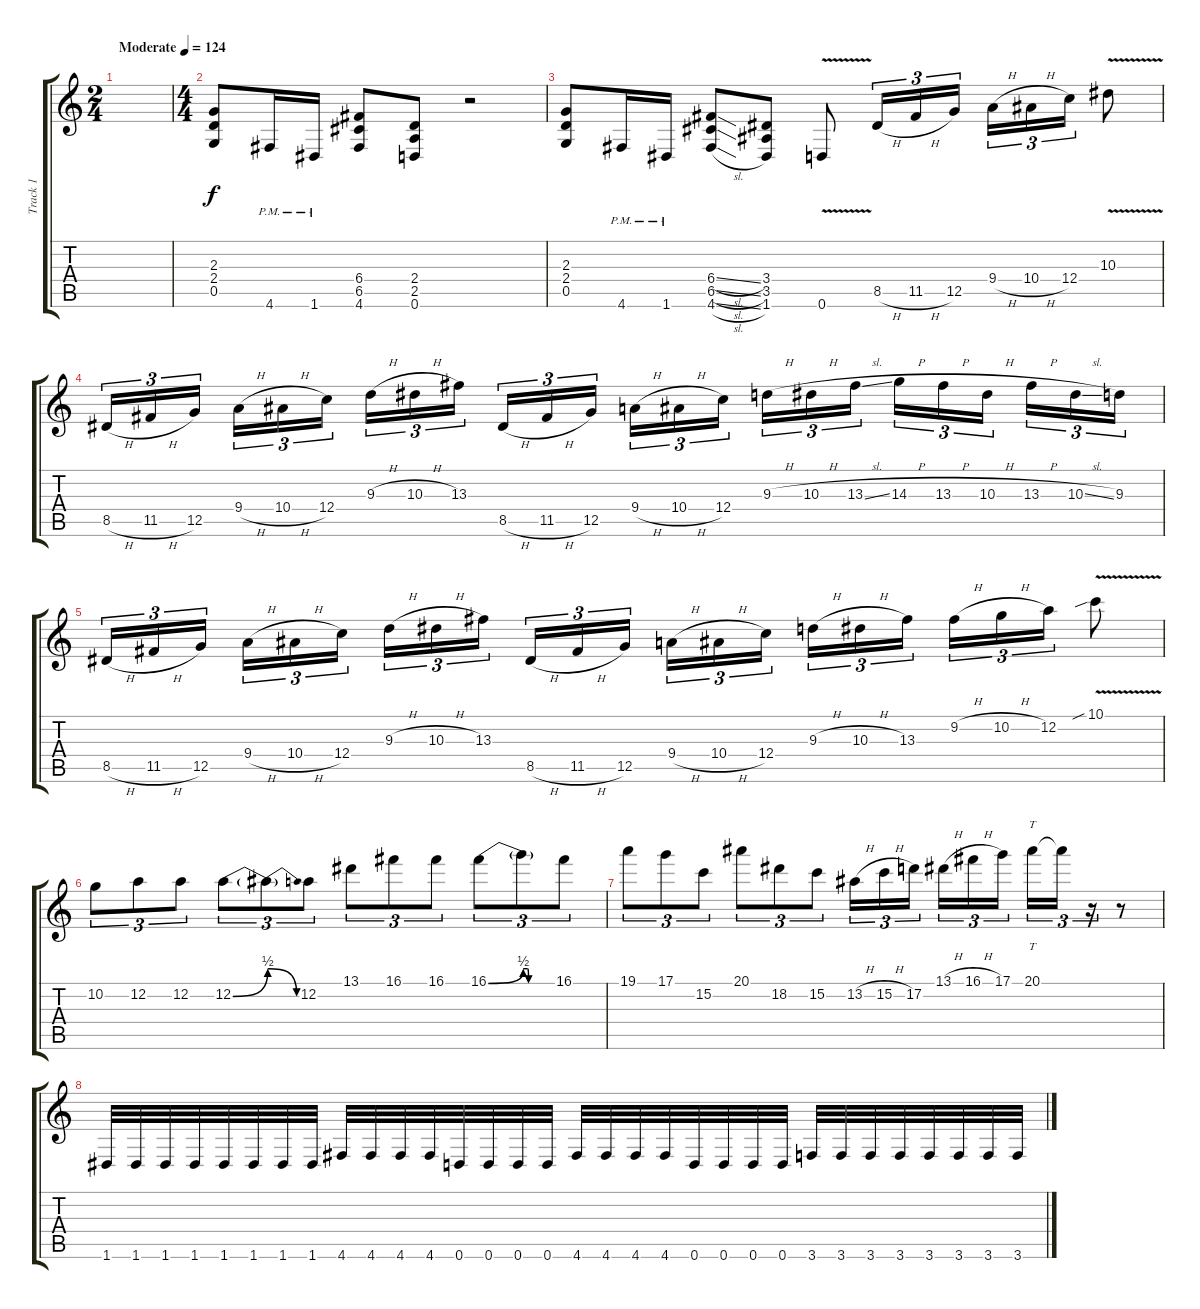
\track ("Track 1" "Track 1") {instrument distortionguitar}
\staff {score tabs}
\tuning (D4 A3 F3 C3 G2 D2) {hide}
\ts (2 4)
\tempo (124 "Moderate")
\clef g2
\ks c
|
\ts (4 4)
(2.3 2.4 0.5).8 4.6{pm}.16 1.6{pm}.16 (6.4 6.5 4.6).8 (2.4 2.5 0.6).8 r.2 |
(2.3 2.4 0.5).8 4.6{pm}.16 1.6{pm}.16 (6.4{sl} 6.5{sl} 4.6{sl}).8 (3.4 3.5 1.6).8 0.6{v}.8 8.5{h}.16{tu (3 2)} 11.5{h}.16{tu (3 2)} 12.5.16{tu (3 2)} 9.4{h}.16{tu (3 2)} 10.4{h}.16{tu (3 2)} 12.4.16{tu (3 2)} 10.3{v}.8 |
8.5{h}.16{tu (3 2)} 11.5{h}.16{tu (3 2)} 12.5.16{tu (3 2) beam splitsecondary} 9.4{h}.16{tu (3 2)} 10.4{h}.16{tu (3 2)} 12.4.16{tu (3 2)} 9.3{h}.16{tu (3 2)} 10.3{h}.16{tu (3 2)} 13.3.16{tu (3 2) beam splitsecondary} 8.5{h}.16{tu (3 2)} 11.5{h}.16{tu (3 2)} 12.5.16{tu (3 2)} 9.4{h}.16{tu (3 2)} 10.4{h}.16{tu (3 2)} 12.4.16{tu (3 2) beam splitsecondary} 9.3{h}.16{tu (3 2)} 10.3{h}.16{tu (3 2)} 13.3{sl}.16{tu (3 2)} 14.3{h}.16{tu (3 2)} 13.3{h}.16{tu (3 2)} 10.3{h}.16{tu (3 2) beam splitsecondary} 13.3{h}.16{tu (3 2)} 10.3{sl}.16{tu (3 2)} 9.3.16{tu (3 2)} |
8.5{h}.16{tu (3 2)} 11.5{h}.16{tu (3 2)} 12.5.16{tu (3 2) beam splitsecondary} 9.4{h}.16{tu (3 2)} 10.4{h}.16{tu (3 2)} 12.4.16{tu (3 2)} 9.3{h}.16{tu (3 2)} 10.3{h}.16{tu (3 2)} 13.3.16{tu (3 2) beam splitsecondary} 8.5{h}.16{tu (3 2)} 11.5{h}.16{tu (3 2)} 12.5.16{tu (3 2)} 9.4{h}.16{tu (3 2)} 10.4{h}.16{tu (3 2)} 12.4.16{tu (3 2) beam splitsecondary} 9.3{h}.16{tu (3 2)} 10.3{h}.16{tu (3 2)} 13.3.16{tu (3 2)} 9.2{h}.16{tu (3 2)} 10.2{h}.16{tu (3 2)} 12.2.16{tu (3 2)} 10.1{v sib}.8 |
10.2.8{tu (3 2)} 12.2.8{tu (3 2)} 12.2.8{tu (3 2)} 12.2{be (bend 0 0 60 2)}.8{tu (3 2)} 12.2{be (release 0 2 60 0) t}.8{tu (3 2)} 12.2.8{tu (3 2)} 13.1.8{tu (3 2)} 16.1.8{tu (3 2)} 16.1.8{tu (3 2)} 16.1{be (bend 0 0 60 2)}.8{tu (3 2)} 16.1{be (custom 0 2 9 2 11 0 30 0 60 0) t}.8{tu (3 2)} 16.1.8{tu (3 2)} |
19.1.8{tu (3 2)} 17.1.8{tu (3 2)} 15.2.8{tu (3 2)} 20.1.8{tu (3 2)} 18.2.8{tu (3 2)} 15.2.8{tu (3 2)} 13.2{h}.16{tu (3 2)} 15.2{h}.16{tu (3 2)} 17.2.16{tu (3 2) beam splitsecondary} 13.1{h}.16{tu (3 2)} 16.1{h}.16{tu (3 2)} 17.1.16{tu (3 2)} 20.1.16{tt tu (3 2)} 20.1{t}.16{tu (3 2)} r.16{tu (3 2)} r.8 |
1.6.32 1.6.32 1.6.32 1.6.32 1.6.32 1.6.32 1.6.32 1.6.32 4.6.32 4.6.32 4.6.32 4.6.32 0.6.32 0.6.32 0.6.32 0.6.32 4.6.32 4.6.32 4.6.32 4.6.32 0.6.32 0.6.32 0.6.32 0.6.32 3.6.32 3.6.32 3.6.32 3.6.32 3.6.32 3.6.32 3.6.32 3.6.32
